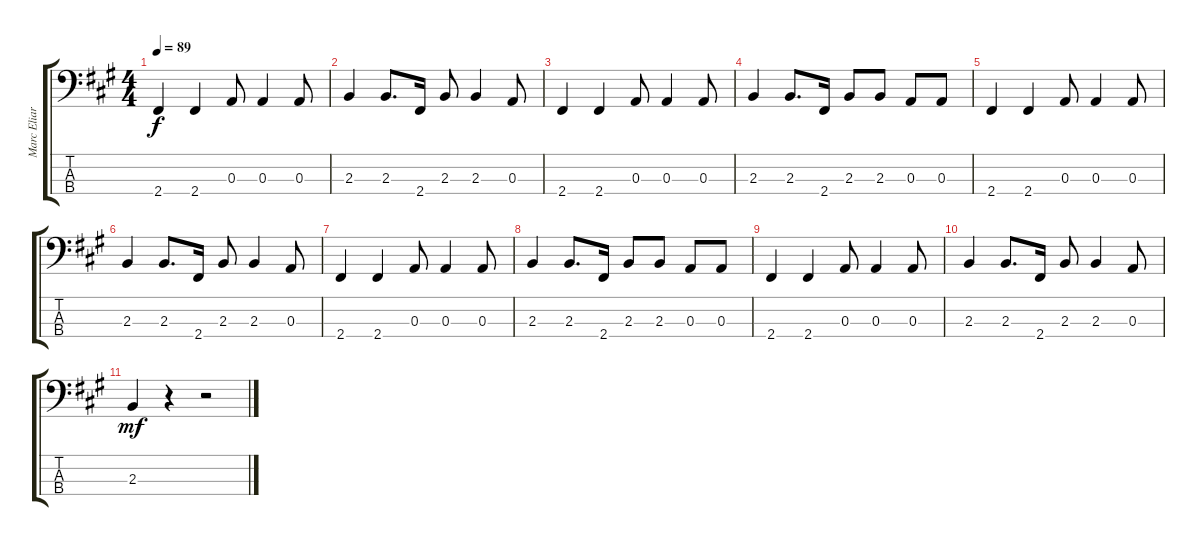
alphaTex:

\track ("Marc Eliard" "Marc Eliar") {instrument electricbassfinger}
\staff {score tabs}
\tuning (G2 D2 A1 E1) {hide}
\ts (4 4)
\tempo 89
\clef f4
\ks a
2.4.4{dy f} 2.4.4 0.3.8 0.3.4 0.3.8 |
2.3.4 2.3.8{d} 2.4.16 2.3.8 2.3.4 0.3.8 |
2.4.4 2.4.4 0.3.8 0.3.4 0.3.8 |
2.3.4 2.3.8{d} 2.4.16 2.3.8 2.3.8 0.3.8 0.3.8 |
2.4.4 2.4.4 0.3.8 0.3.4 0.3.8 |
2.3.4 2.3.8{d} 2.4.16 2.3.8 2.3.4 0.3.8 |
2.4.4 2.4.4 0.3.8 0.3.4 0.3.8 |
2.3.4 2.3.8{d} 2.4.16 2.3.8 2.3.8 0.3.8 0.3.8 |
2.4.4 2.4.4 0.3.8 0.3.4 0.3.8 |
2.3.4 2.3.8{d} 2.4.16 2.3.8 2.3.4 0.3.8 |
2.3.4{dy mf} r.4 r.2
